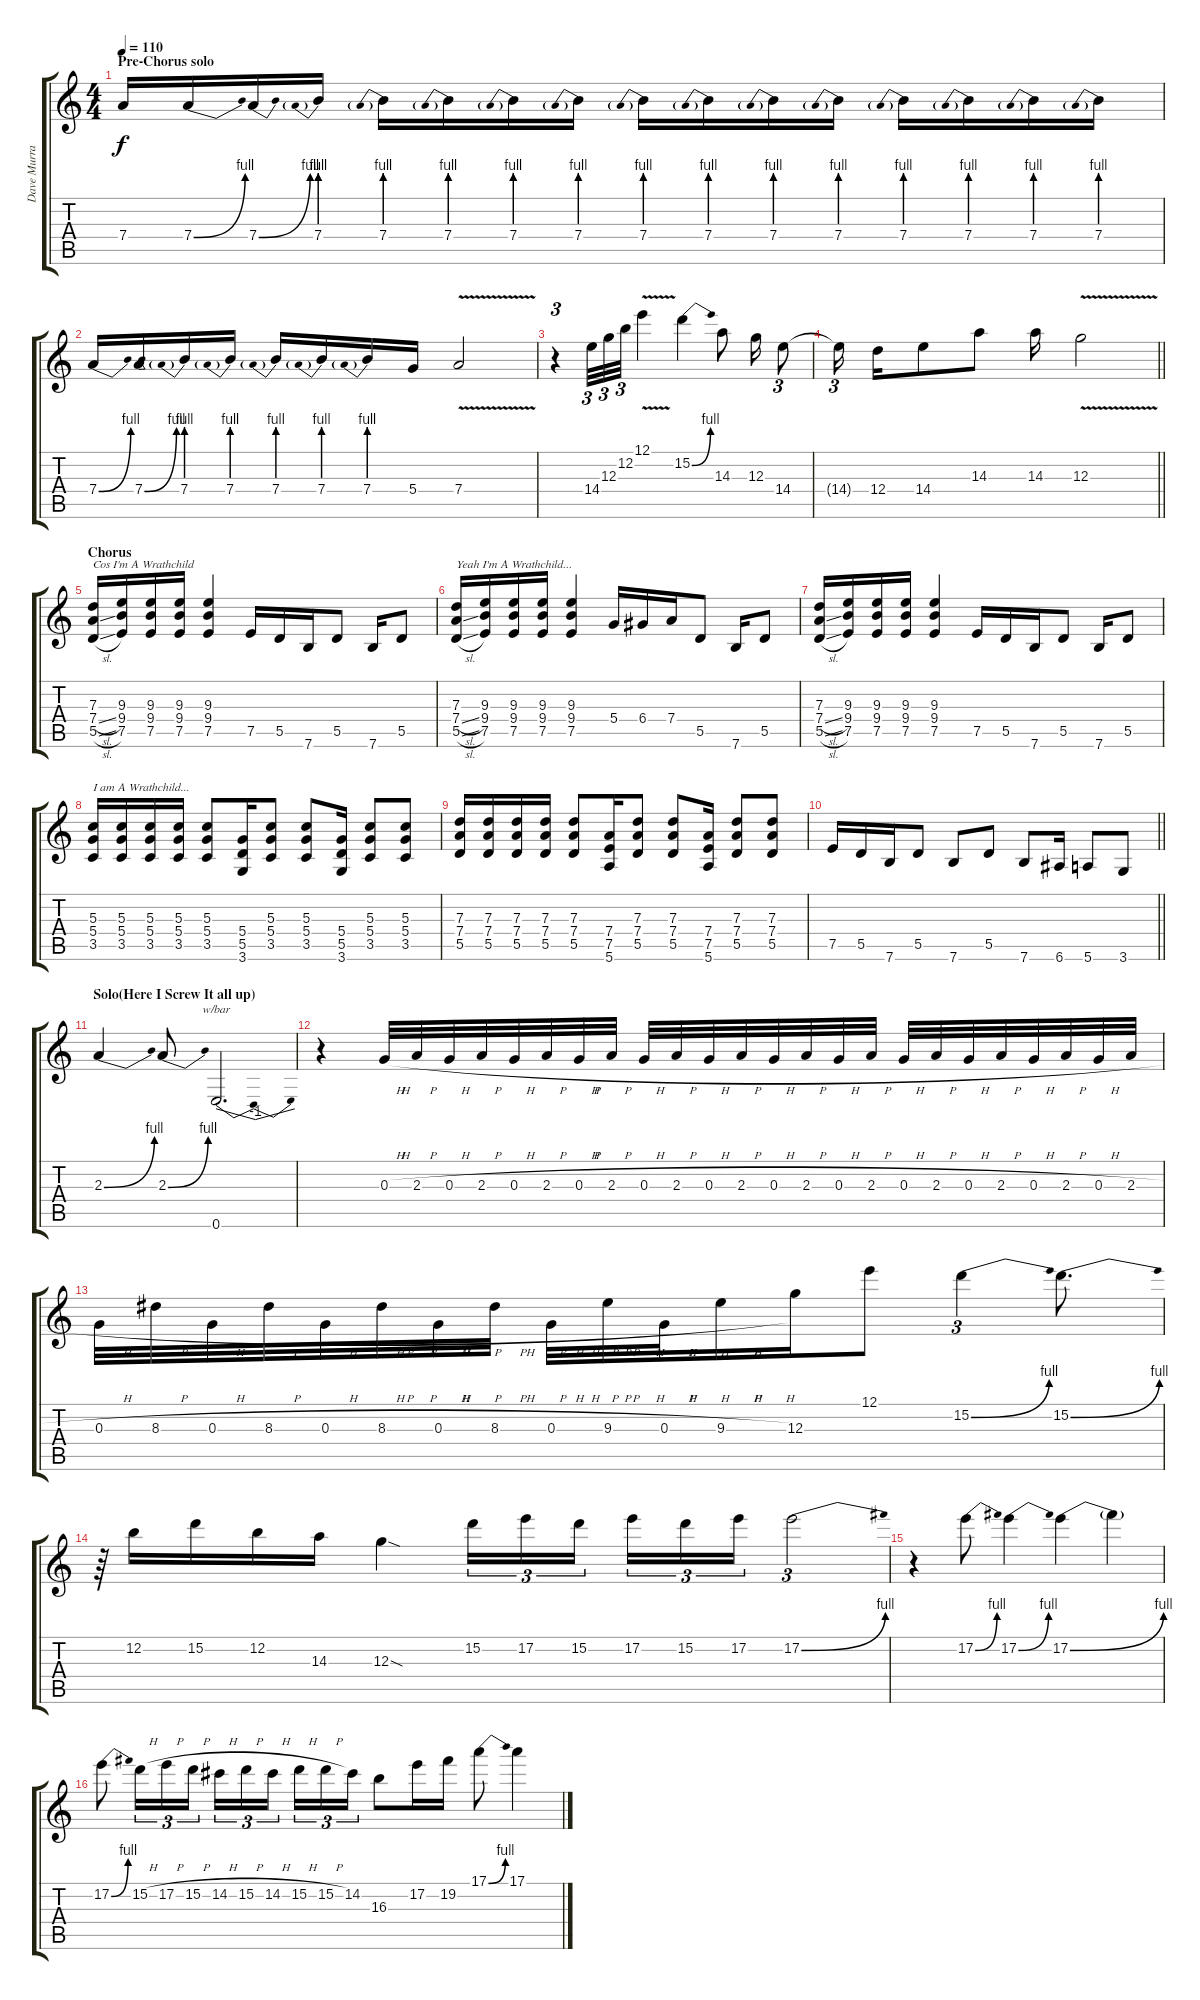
\track ("Dave Murray" "Dave Murra") {instrument distortionguitar}
\staff {score tabs}
\tuning (E4 B3 G3 D3 A2 E2) {hide}
\ts (4 4)
\section ("" "Pre-Chorus solo")
\tempo 110
\clef g2
\ks c
7.4.16{dy f} 7.4{be (bend 0 0 60 4)}.16 7.4{be (bend 0 0 60 4)}.16 7.4{be (prebend 0 4 60 4)}.16 7.4{be (prebend 0 4 60 4)}.16 7.4{be (prebend 0 4 60 4)}.16 7.4{be (prebend 0 4 60 4)}.16 7.4{be (prebend 0 4 60 4)}.16 7.4{be (prebend 0 4 60 4)}.16 7.4{be (prebend 0 4 60 4)}.16 7.4{be (prebend 0 4 60 4)}.16 7.4{be (prebend 0 4 60 4)}.16 7.4{be (prebend 0 4 60 4)}.16 7.4{be (prebend 0 4 60 4)}.16 7.4{be (prebend 0 4 60 4)}.16 7.4{be (prebend 0 4 60 4)}.16 |
7.4{be (bend 0 0 60 4)}.16 7.4{be (bend 0 0 60 4)}.16 7.4{be (prebend 0 4 60 4)}.16 7.4{be (prebend 0 4 60 4)}.16 7.4{be (prebend 0 4 60 4)}.16 7.4{be (prebend 0 4 60 4)}.16 7.4{be (prebend 0 4 60 4)}.16 5.4.16 7.4{v}.2 |
r.4{tu (3 2)} 14.4.32{tu (3 2)} 12.3.32{tu (3 2)} 12.2.32{tu (3 2)} 12.1{v}.4 15.2{be (bend 0 0 60 4)}.4 14.3.8 12.3.16 14.4.8{tu (3 2)} |
\barLineRight lightlight
14.4{t}.16{tu (3 2) beam splitsecondary} 12.4.16 14.4.8 14.3.8 14.3.16 12.3{v}.2 |
\section ("" "Chorus")
(7.3 7.4{sl} 5.5{sl}).16{txt "Cos I'm A Wrathchild"} (9.3 9.4 7.5).16 (9.3 9.4 7.5).16 (9.3 9.4 7.5).16 (9.3 9.4 7.5).4 7.5.16 5.5.16 7.6.16 5.5.8 7.6.16 5.5.8 |
(7.3 7.4{sl} 5.5{sl}).16{txt "Yeah I'm A Wrathchild..."} (9.3 9.4 7.5).16 (9.3 9.4 7.5).16 (9.3 9.4 7.5).16 (9.3 9.4 7.5).4 5.4.16 6.4.16 7.4.16 5.5.8 7.6.16 5.5.8 |
(7.3 7.4{sl} 5.5{sl}).16 (9.3 9.4 7.5).16 (9.3 9.4 7.5).16 (9.3 9.4 7.5).16 (9.3 9.4 7.5).4 7.5.16 5.5.16 7.6.16 5.5.8 7.6.16 5.5.8 |
(5.3 5.4 3.5).16{txt "I am A Wrathchild..."} (5.3 5.4 3.5).16 (5.3 5.4 3.5).16 (5.3 5.4 3.5).16 (5.3 5.4 3.5).8 (5.4 5.5 3.6).16 (5.3 5.4 3.5).8 (5.3 5.4 3.5).8 (5.4 5.5 3.6).16 (5.3 5.4 3.5).8 (5.3 5.4 3.5).8 |
(7.3 7.4 5.5).16 (7.3 7.4 5.5).16 (7.3 7.4 5.5).16 (7.3 7.4 5.5).16 (7.3 7.4 5.5).8 (7.4 7.5 5.6).16 (7.3 7.4 5.5).8 (7.3 7.4 5.5).8 (7.4 7.5 5.6).16 (7.3 7.4 5.5).8 (7.3 7.4 5.5).8 |
\barLineRight lightlight
7.5.16 5.5.16 7.6.16 5.5.8 7.6.8 5.5.8 7.6.8 6.6.16 5.6.8 3.6.8 |
\section ("" "Solo(Here I Screw It all up)")
2.3{be (bend 0 0 60 4)}.4 2.3{be (bend 0 0 60 4)}.8 0.6.2{d tbe (dip default 0 0 30 -4 60 0)} |
r.4 0.3{h}.32 2.3{h}.32 0.3{h}.32 2.3{h}.32 0.3{h}.32 2.3{h}.32 0.3{h}.32 2.3{h}.32 0.3{h}.32 2.3{h}.32 0.3{h}.32 2.3{h}.32 0.3{h}.32 2.3{h}.32 0.3{h}.32 2.3{h}.32 0.3{h}.32 2.3{h}.32 0.3{h}.32 2.3{h}.32 0.3{h}.32 2.3{h}.32 0.3{h}.32 2.3{h}.32 |
0.3{h}.32 8.3{h}.32 0.3{h}.32 8.3{h}.32 0.3{h}.32 8.3{h}.32 0.3{h}.32 8.3{h}.32 0.3{h}.32 9.3{h}.32 0.3{h}.32 9.3{h}.16 12.3.16 12.1.8 15.2{be (bend 0 0 60 4)}.4{tu (3 2)} 15.2{be (bend 0 0 60 4)}.8{d} |
r.64 12.2.16 15.2.16 12.2.16 14.3.16 12.3{sod}.4 15.2.16{tu (3 2)} 17.2.16{tu (3 2)} 15.2.16{tu (3 2) beam splitsecondary} 17.2.16{tu (3 2)} 15.2.16{tu (3 2)} 17.2.16{tu (3 2)} 17.2{be (bend 0 0 60 4)}.2{tu (3 2)} |
r.4 17.2{be (bend 0 0 60 4)}.8 17.2{be (bend 0 0 60 4)}.4 17.2{be (bend 0 0 60 4)}.4 17.2{t}.4 |
17.2{be (bend 0 0 60 4)}.8 15.2{h}.16{tu (3 2)} 17.2{h}.16{tu (3 2)} 15.2{h}.16{tu (3 2)} 14.2{h}.16{tu (3 2)} 15.2{h}.16{tu (3 2)} 14.2{h}.16{tu (3 2) beam splitsecondary} 15.2{h}.16{tu (3 2)} 15.2{h}.16{tu (3 2)} 14.2.16{tu (3 2)} 16.3.8 17.2.16 19.2.16 17.1{be (bend 0 0 60 4)}.8 17.1.4
